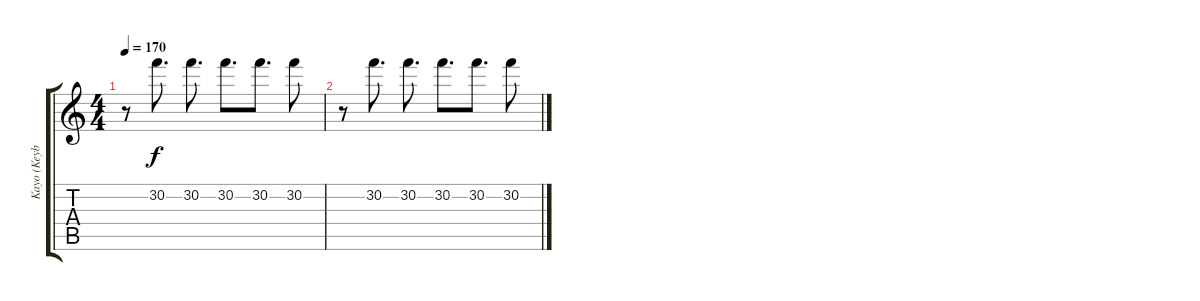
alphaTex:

\track ("Kayo (Keyboard)" "Kayo (Keyb") {instrument woodblock}
\staff {score tabs}
\tuning (E4 B3 G3 D3 A2 E2) {hide}
\ts (4 4)
\tempo 170
\clef g2
\ks c
r.8{dy f} 30.2.8{d} 30.2.8{d} 30.2.8{d} 30.2.8{d} 30.2.8 |
r.8 30.2.8{d} 30.2.8{d} 30.2.8{d} 30.2.8{d} 30.2.8
